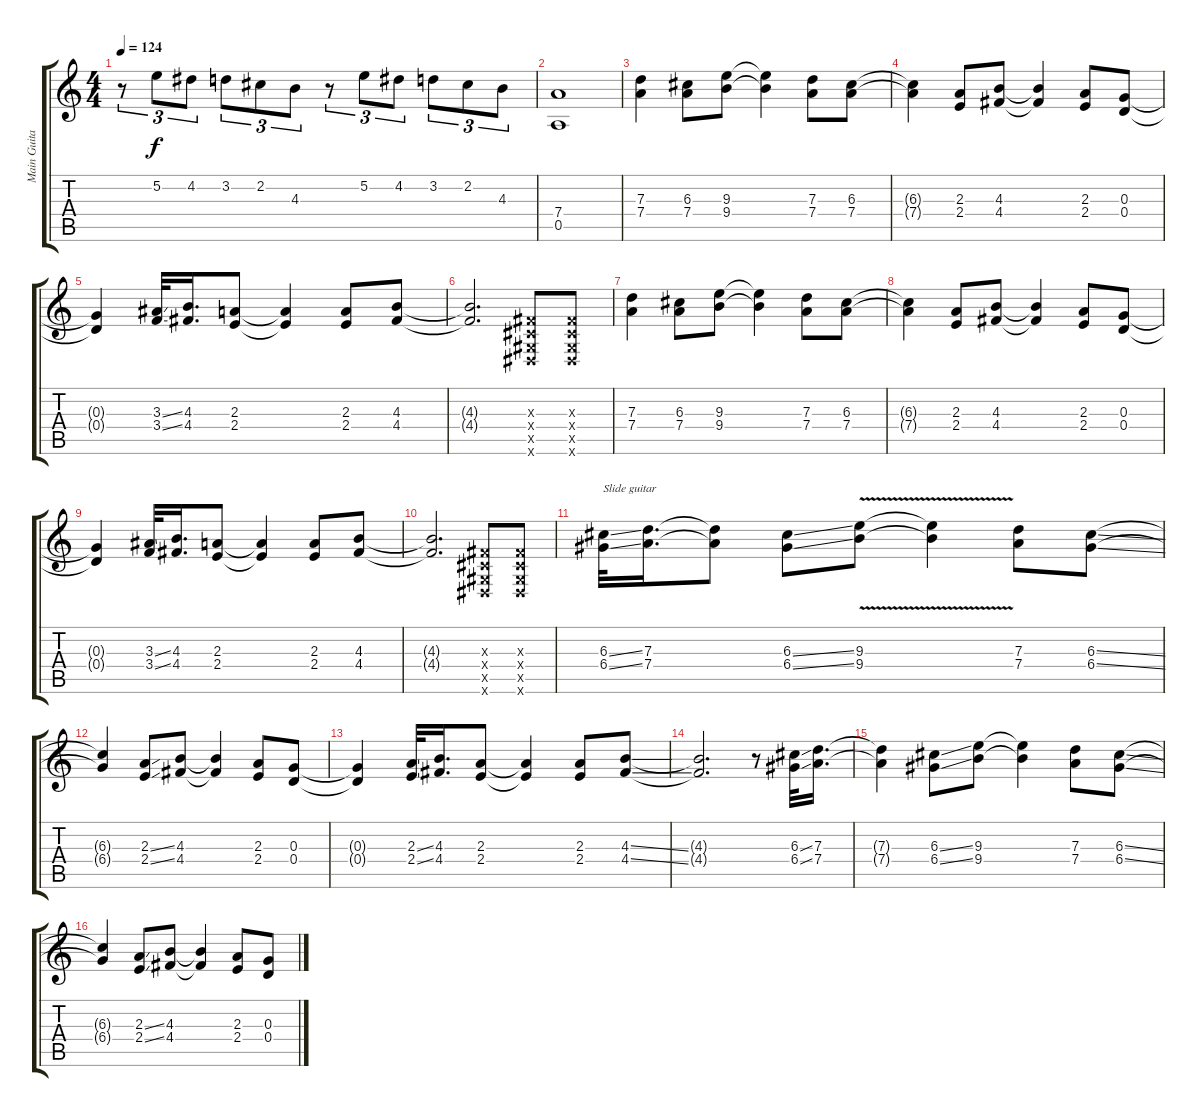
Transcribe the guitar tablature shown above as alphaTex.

\track ("Main Guitar" "Main Guita") {instrument overdrivenguitar}
\staff {score tabs}
\tuning (E4 B3 G3 D3 A2 E2) {hide}
\ts (4 4)
\tempo 124
\clef g2
\ks c
r.8{tu (3 2) dy f} 5.2.8{tu (3 2)} 4.2.8{tu (3 2)} 3.2.8{tu (3 2)} 2.2.8{tu (3 2)} 4.3.8{tu (3 2)} r.8{tu (3 2)} 5.2.8{tu (3 2)} 4.2.8{tu (3 2)} 3.2.8{tu (3 2)} 2.2.8{tu (3 2)} 4.3.8{tu (3 2)} |
(7.4 0.5).1 |
(7.3 7.4).4 (6.3 7.4).8 (9.3 9.4).8 (9.3{t} 9.4{t}).4 (7.3 7.4).8 (6.3 7.4).8 |
(6.3{t} 7.4{t}).4 (2.3 2.4).8 (4.3 4.4).8 (4.3{t} 4.4{t}).4 (2.3 2.4).8 (0.3 0.4).8 |
(0.3{t} 0.4{t}).4 (3.3{ss} 3.4{ss}).32 (4.3 4.4).16{d} (2.3 2.4).8 (2.3{t} 2.4{t}).4 (2.3 2.4).8 (4.3 4.4).8 |
(4.3{t} 4.4{t}).2{d} (-1.3{x} -1.4{x} -1.5{x} -1.6{x}).8 (-1.3{x} -1.4{x} -1.5{x} -1.6{x}).8 |
(7.3 7.4).4 (6.3 7.4).8 (9.3 9.4).8 (9.3{t} 9.4{t}).4 (7.3 7.4).8 (6.3 7.4).8 |
(6.3{t} 7.4{t}).4 (2.3 2.4).8 (4.3 4.4).8 (4.3{t} 4.4{t}).4 (2.3 2.4).8 (0.3 0.4).8 |
(0.3{t} 0.4{t}).4 (3.3{ss} 3.4{ss}).32 (4.3 4.4).16{d} (2.3 2.4).8 (2.3{t} 2.4{t}).4 (2.3 2.4).8 (4.3 4.4).8 |
(4.3{t} 4.4{t}).2{d} (-1.3{x} -1.4{x} -1.5{x} -1.6{x}).8 (-1.3{x} -1.4{x} -1.5{x} -1.6{x}).8 |
(6.3{ss} 6.4{ss}).32{txt "Slide guitar"} (7.3 7.4).16{d} (7.3{t} 7.4{t}).8 (6.3{ss} 6.4{ss}).8 (9.3{v} 9.4{v}).8 (9.3{t} 9.4{t}).4 (7.3 7.4).8 (6.3{ss} 6.4{ss}).8 |
(6.3{t} 6.4{t}).4 (2.3{ss} 2.4{ss}).8 (4.3 4.4).8 (4.3{t} 4.4{t}).4 (2.3 2.4).8 (0.3 0.4).8 |
(0.3{t} 0.4{t}).4 (2.3{ss} 2.4{ss}).32 (4.3 4.4).16{d} (2.3 2.4).8 (2.3{t} 2.4{t}).4 (2.3 2.4).8 (4.3{ss} 4.4{ss}).8 |
(4.3{t} 4.4{t}).2{d} r.8 (6.3{ss} 6.4{ss}).32 (7.3 7.4).16{d} |
(7.3{t} 7.4{t}).4 (6.3{ss} 6.4{ss}).8 (9.3 9.4).8 (9.3{t} 9.4{t}).4 (7.3 7.4).8 (6.3{ss} 6.4{ss}).8 |
(6.3{t} 6.4{t}).4 (2.3{ss} 2.4{ss}).8 (4.3 4.4).8 (4.3{t} 4.4{t}).4 (2.3 2.4).8 (0.3 0.4).8
